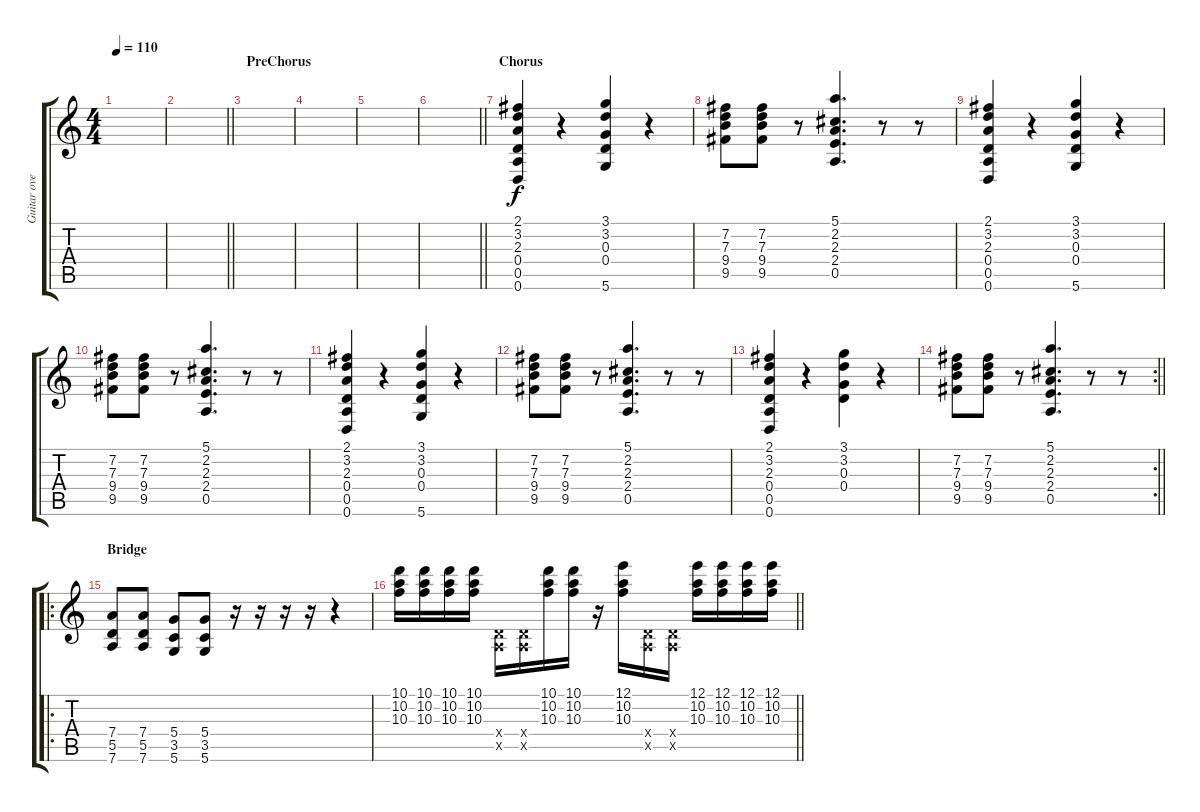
\track ("Guitar overdub" "Guitar ove") {instrument distortionguitar}
\staff {score tabs}
\tuning (E4 B3 G3 D3 A2 D2) {hide}
\ts (4 4)
\tempo 110
\clef g2
\ks c
|
\barLineRight lightlight
|
\section ("" "PreChorus")
|
|
|
\barLineRight lightlight
|
\section ("" "Chorus")
(2.1 3.2 2.3 0.4 0.5 0.6).4 r.4 (3.1 3.2 0.3 0.4 5.6).4 r.4 |
(7.2 7.3 9.4 9.5).8 (7.2 7.3 9.4 9.5).8 r.8 (5.1 2.2 2.3 2.4 0.5).4{d} r.8 r.8 |
(2.1 3.2 2.3 0.4 0.5 0.6).4 r.4 (3.1 3.2 0.3 0.4 5.6).4 r.4 |
(7.2 7.3 9.4 9.5).8 (7.2 7.3 9.4 9.5).8 r.8 (5.1 2.2 2.3 2.4 0.5).4{d} r.8 r.8 |
(2.1 3.2 2.3 0.4 0.5 0.6).4 r.4 (3.1 3.2 0.3 0.4 5.6).4 r.4 |
(7.2 7.3 9.4 9.5).8 (7.2 7.3 9.4 9.5).8 r.8 (5.1 2.2 2.3 2.4 0.5).4{d} r.8 r.8 |
(2.1 3.2 2.3 0.4 0.5 0.6).4 r.4 (3.1 3.2 0.3 0.4).4 r.4 |
\rc 2
\barLineRight lightlight
(7.2 7.3 9.4 9.5).8 (7.2 7.3 9.4 9.5).8 r.8 (5.1 2.2 2.3 2.4 0.5).4{d} r.8 r.8 |
\ro
\section ("" "Bridge")
(7.4 5.5 7.6).8 (7.4 5.5 7.6).8 (5.4 3.5 5.6).8 (5.4 3.5 5.6).8 r.16 r.16 r.16 r.16 r.4 |
\barLineRight lightlight
(10.1 10.2 10.3).16 (10.1 10.2 10.3).16 (10.1 10.2 10.3).16 (10.1 10.2 10.3).16 (0.4{x} 0.5{x}).16 (0.4{x} 0.5{x}).16 (10.1 10.2 10.3).16 (10.1 10.2 10.3).16 r.16 (12.1 10.2 10.3).16 (0.4{x} 0.5{x}).16 (0.4{x} 0.5{x}).16 (12.1 10.2 10.3).16 (12.1 10.2 10.3).16 (12.1 10.2 10.3).16 (12.1 10.2 10.3).16
